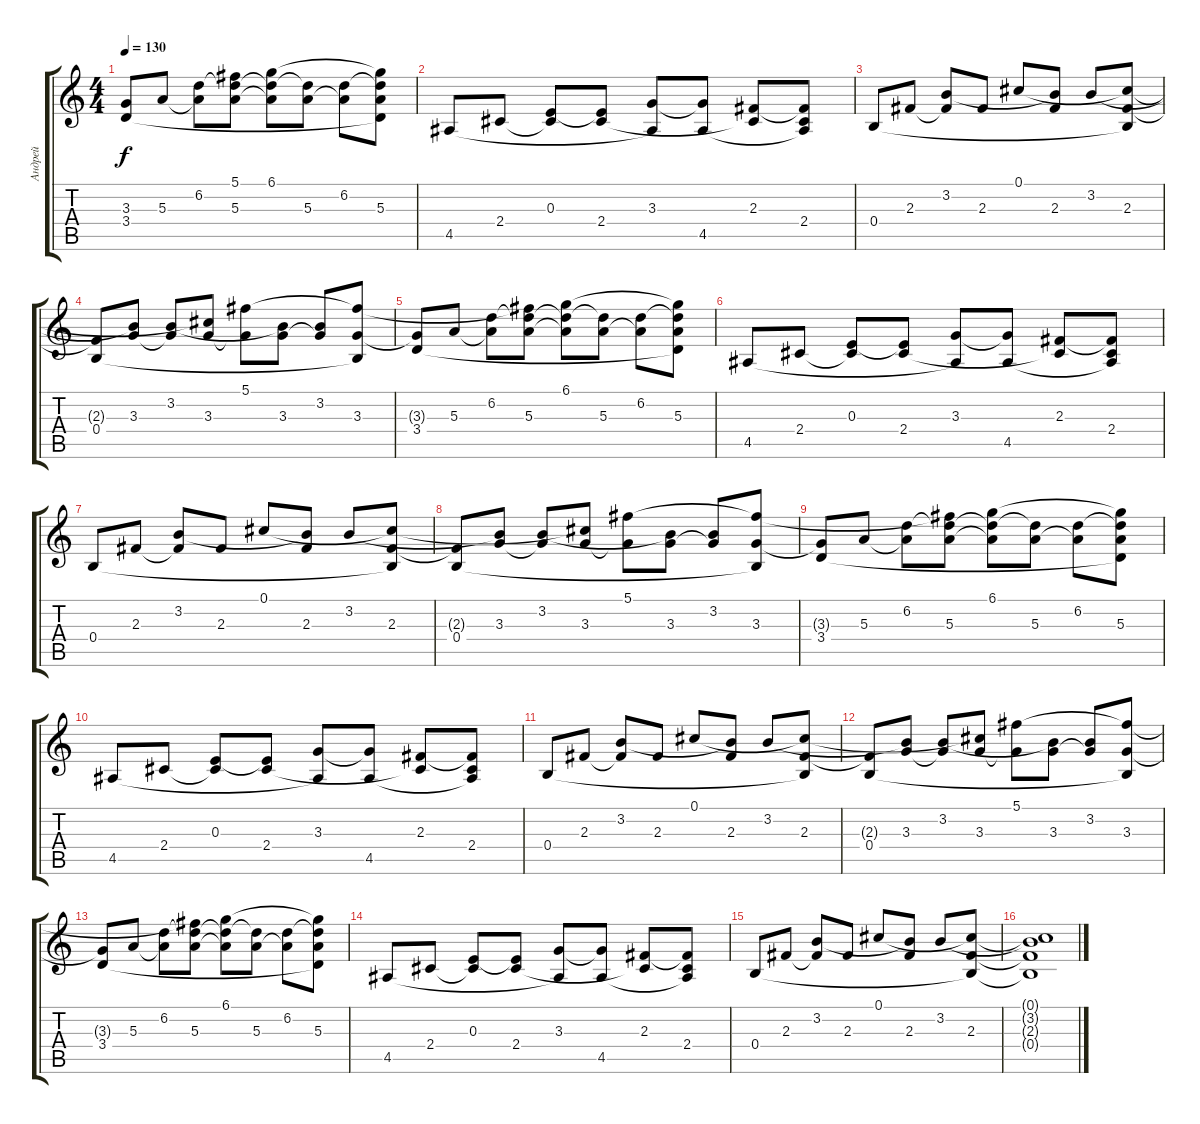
\track ("Андрей" "Андрей") {instrument overdrivenguitar}
\staff {score tabs}
\tuning (Db4 Ab3 E3 B2 Gb2 B1) {hide}
\ts (4 4)
\tempo 130
\clef g2
\ks c
(3.3{t} 3.4).8{dy f} 5.3.8 (6.2 5.3{t}).8 (5.1{t} 6.2{t} 5.3).8 (6.1 6.2{t} 5.3{t}).8 (6.2{t} 5.3).8 (6.2 5.3{t}).8 (6.1{t} 6.2{t} 5.3 3.4{t}).8 |
4.5.8 2.4.8 (0.3 2.4{t}).8 (0.3{t} 2.4).8 (3.3 4.5{t}).8 (3.3{t} 4.5).8 (2.3 2.4{t}).8 (2.3{t} 2.4 4.5{t}).8 |
0.4.8 2.3.8 (3.2 2.3{t}).8 2.3.8 0.1.8 (3.2{t} 2.3).8 3.2.8 (0.1{t} 2.3 0.4{t}).8 |
(2.3{t} 0.4).8 (3.2{t} 3.3).8 (3.2 3.3{t}).8 (0.1{t} 3.3).8 (5.1 3.3{t}).8 (3.2{t} 3.3).8 (3.2 3.3{t}).8 (5.1{t} 3.3 0.4{t}).8 |
(3.3{t} 3.4).8 5.3.8 (6.2 5.3{t}).8 (5.1{t} 6.2{t} 5.3).8 (6.1 6.2{t} 5.3{t}).8 (6.2{t} 5.3).8 (6.2 5.3{t}).8 (6.1{t} 6.2{t} 5.3 3.4{t}).8 |
4.5.8 2.4.8 (0.3 2.4{t}).8 (0.3{t} 2.4).8 (3.3 4.5{t}).8 (3.3{t} 4.5).8 (2.3 2.4{t}).8 (2.3{t} 2.4 4.5{t}).8 |
0.4.8 2.3.8 (3.2 2.3{t}).8 2.3.8 0.1.8 (3.2{t} 2.3).8 3.2.8 (0.1{t} 2.3 0.4{t}).8 |
(2.3{t} 0.4).8 (3.2{t} 3.3).8 (3.2 3.3{t}).8 (0.1{t} 3.3).8 (5.1 3.3{t}).8 (3.2{t} 3.3).8 (3.2 3.3{t}).8 (5.1{t} 3.3 0.4{t}).8 |
(3.3{t} 3.4).8 5.3.8 (6.2 5.3{t}).8 (5.1{t} 6.2{t} 5.3).8 (6.1 6.2{t} 5.3{t}).8 (6.2{t} 5.3).8 (6.2 5.3{t}).8 (6.1{t} 6.2{t} 5.3 3.4{t}).8 |
4.5.8 2.4.8 (0.3 2.4{t}).8 (0.3{t} 2.4).8 (3.3 4.5{t}).8 (3.3{t} 4.5).8 (2.3 2.4{t}).8 (2.3{t} 2.4 4.5{t}).8 |
0.4.8 2.3.8 (3.2 2.3{t}).8 2.3.8 0.1.8 (3.2{t} 2.3).8 3.2.8 (0.1{t} 2.3 0.4{t}).8 |
(2.3{t} 0.4).8 (3.2{t} 3.3).8 (3.2 3.3{t}).8 (0.1{t} 3.3).8 (5.1 3.3{t}).8 (3.2{t} 3.3).8 (3.2 3.3{t}).8 (5.1{t} 3.3 0.4{t}).8 |
(3.3{t} 3.4).8 5.3.8 (6.2 5.3{t}).8 (5.1{t} 6.2{t} 5.3).8 (6.1 6.2{t} 5.3{t}).8 (6.2{t} 5.3).8 (6.2 5.3{t}).8 (6.1{t} 6.2{t} 5.3 3.4{t}).8 |
4.5.8 2.4.8 (0.3 2.4{t}).8 (0.3{t} 2.4).8 (3.3 4.5{t}).8 (3.3{t} 4.5).8 (2.3 2.4{t}).8 (2.3{t} 2.4 4.5{t}).8 |
0.4.8 2.3.8 (3.2 2.3{t}).8 2.3.8 0.1.8 (3.2{t} 2.3).8 3.2.8 (0.1{t} 2.3 0.4{t}).8 |
(0.1{t} 3.2{t} 2.3{t} 0.4{t}).1
